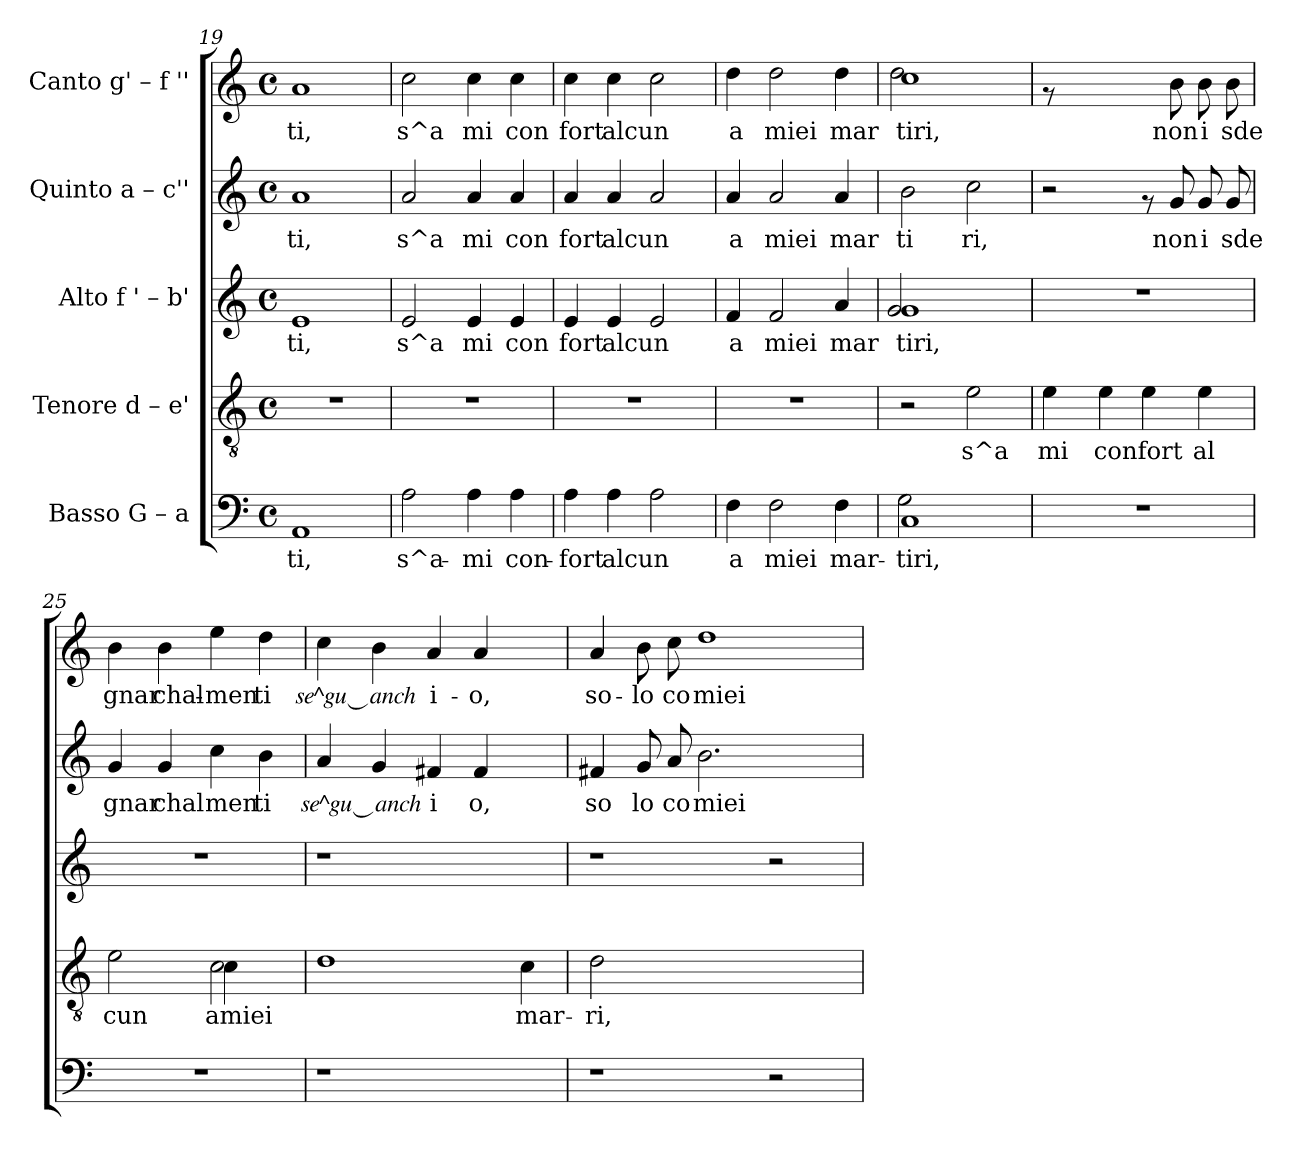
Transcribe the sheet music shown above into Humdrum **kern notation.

**kern	**text	**kern	**text	**kern	**text	**kern	**text	**kern	**text
*part5	*part5	*part4	*part4	*part3	*part3	*part2	*part2	*part1	*part1
*staff5	*staff5	*staff4	*staff4	*staff3	*staff3	*staff2	*staff2	*staff1	*staff1
*I"Basso  G – a	*	*I"Tenore  d – e'	*	*I"Alto  f ' – b'	*	*I"Quinto  a – c''	*	*I"Canto  g' – f ''	*
*clefF4	*	*clefGv2	*	*clefG2	*	*clefG2	*	*clefG2	*
*k[]	*	*k[]	*	*k[]	*	*k[]	*	*k[]	*
*C:	*	*C:	*	*C:	*	*C:	*	*C:	*
*M4/4	*	*M4/4	*	*M4/4	*	*M4/4	*	*M4/4	*
*met(c)	*	*met(c)	*	*met(c)	*	*met(c)	*	*met(c)	*
=19	=19	=19	=19	=19	=19	=19	=19	=19	=19
!	!LO:LY:b:rj	!	!	!	!LO:LY:b:rj	!	!LO:LY:b:rj	!	!LO:LY:b:rj
1AA	-ti,	1r	.	1e	ti,	1a	ti,	1a	ti,
=20	=20	=20	=20	=20	=20	=20	=20	=20	=20
!	!LO:LY:b:rj	!	!	!	!LO:LY:b:rj	!	!LO:LY:b:rj	!	!LO:LY:b:rj
2A\	s^a-	1r	.	2e/	s^a	2a/	s^a	2cc\	s^a
!	!LO:LY:b:rj	!	!	!	!LO:LY:b:rj	!	!LO:LY:b:rj	!	!LO:LY:b:rj
4A\	-mi	.	.	4e/	mi	4a/	mi	4cc\	mi
!	!LO:LY:b:rj	!	!	!	!LO:LY:b:rj	!	!LO:LY:b:rj	!	!LO:LY:b:rj
4A\	con-	.	.	4e/	con	4a/	con	4cc\	con
=21	=21	=21	=21	=21	=21	=21	=21	=21	=21
!	!LO:LY:b:rj	!	!	!	!LO:LY:b:rj	!	!LO:LY:b:rj	!	!LO:LY:b:rj
4A\	-fort	1r	.	4e/	fort	4a/	fort	4cc\	fort
!	!LO:LY:b:rj	!	!	!	!LO:LY:b:rj	!	!LO:LY:b:rj	!	!LO:LY:b:rj
4A\	alcun	.	.	4e/	alcun	4a/	alcun	4cc\	alcun
!	!LO:LY:b:rj	!	!	!	!LO:LY:b:rj	!	!LO:LY:b:rj	!	!LO:LY:b:rj
2A\	.	.	.	2e/	.	2a/	.	2cc\	.
=22	=22	=22	=22	=22	=22	=22	=22	=22	=22
!	!LO:LY:b:rj	!	!	!	!LO:LY:b:rj	!	!LO:LY:b:rj	!	!LO:LY:b:rj
4F\	a	1r	.	4f/	a	4a/	a	4dd\	a
!	!LO:LY:b:rj	!	!	!	!LO:LY:b:rj	!	!LO:LY:b:rj	!	!LO:LY:b:rj
2F\	miei	.	.	2f/	miei	2a/	miei	2dd\	miei
!	!LO:LY:b:rj	!	!	!	!LO:LY:b:rj	!	!LO:LY:b:rj	!	!LO:LY:b:rj
4F\	mar-	.	.	4a/	mar	4a/	mar	4dd\	mar
=23	=23	=23	=23	=23	=23	=23	=23	=23	=23
*^	*	*	*	*	*	*	*	*	*
!	!	!LO:LY:b:rj	!	!	!	!LO:LY:b:rj	!	!LO:LY:b:rj	!	!LO:LY:b:rj
*	*	*	*	*	*^	*	*	*	*^	*
1C	2G\	-tiri,-	2r	.	1g	2g/	tiri,	2b\	ti	1cc	2dd\	tiri,
!	!	!	!	!LO:LY:b:rj	!	!	!	!	!LO:LY:b:rj	!	!	!
.	2ryy	.	2e\	s^a	.	2ryy	.	2cc\	ri,	.	2ryy	.
=24	=24	=24	=24	=24	=24	=24	=24	=24	=24	=24	=24	=24
!	!	!	!	!LO:LY:b:rj	!	!	!	!	!	!	!	!
*v	*v	*	*	*	*v	*v	*	*	*	*v	*v	*
1r	.	4e\	mi	1r	.	2r	.	8rf	.
.	.	.	.	.	.	.	.	2ryy	.
!	!	!	!LO:LY:b:rj	!	!	!	!	!	!
.	.	4e\	confort	.	.	.	.	.	.
!	!	!	!LO:LY:b:rj	!	!	!	!	!	!
.	.	4e\	.	.	.	8rf	.	.	.
!	!	!	!	!	!	!	!LO:LY:b:rj	!	!LO:LY:b:rj
.	.	.	.	.	.	8g/	non	8b\	non
!	!	!	!LO:LY:b:rj	!	!	!	!LO:LY:b:rj	!	!LO:LY:b:rj
.	.	4e\	al	.	.	8g/	i	8b\	i
!	!	!	!	!	!	!	!LO:LY:b:rj	!	!LO:LY:b:rj
.	.	.	.	.	.	8g/	sde	8b\	sde
!!LO:LB:g=z
=25	=25	=25	=25	=25	=25	=25	=25	=25	=25
!	!	!	!LO:LY:b:rj	!	!	!	!LO:LY:b:rj	!	!LO:LY:b:rj
*	*	*^	*	*	*	*	*	*	*
1r	.	2e\	2ryy	cun	1r	.	4g/	gnar	4b\	gnar
!	!	!	!	!	!	!	!	!LO:LY:b:rj	!	!LO:LY:b:rj
.	.	.	.	.	.	.	4g/	chal	4b\	chal-
!	!	!	!	!LO:LY:b:rj	!	!	!	!LO:LY:b:rj	!	!LO:LY:b:rj
.	.	2c\	4c\	amiei	.	.	4cc\	men	4ee\	-men
!	!	!	!	!	!	!	!	!LO:LY:b:rj	!	!LO:LY:b:rj
.	.	.	4ryy	.	.	.	4b\	ti	4dd\	ti
=26	=26	=26	=26	=26	=26	=26	=26	=26	=26	=26
!	!	!	!	!	!	!	!	!LO:LY:b:rj	!	!LO:LY:b:rj
*	*	*v	*v	*	*	*	*	*	*	*
1r	.	1d	.	1r	.	4a/	se^gu‿anch	4cc\	se^gu‿anch-
!	!	!	!	!	!	!	!LO:LY:b:rj	!	!LO:LY:b:rj
.	.	.	.	.	.	4g/	.	4b\	--
!	!	!	!	!	!	!	!LO:LY:b:rj	!	!LO:LY:b:rj
.	.	.	.	.	.	4f#X/	i	4a/	-i-
!	!	!	!	!	!	!	!LO:LY:b:rj	!	!LO:LY:b:rj
.	.	.	.	.	.	4f#/	o,	4a/	-o,
!	!	!	!LO:LY:b:rj	!	!	!	!	!	!
4ryy	.	4c\	mar-	4ryy	.	4ryy	.	4ryy	.
=27	=27	=27	=27	=27	=27	=27	=27	=27	=27
!	!	!	!LO:LY:b:rj	!	!	!	!LO:LY:b:rj	!	!LO:LY:b:rj
1r	.	2d\	-ri,	1r	.	4f#X/	so	4a/	so-
!	!	!	!	!	!	!	!LO:LY:b:rj	!	!LO:LY:b:rj
.	.	.	.	.	.	8g/	lo	8b\	-lo
!	!	!	!	!	!	!	!LO:LY:b:rj	!	!LO:LY:b:rj
.	.	.	.	.	.	8a/	co	8cc\	co
!	!	!	!	!	!	!	!LO:LY:b:rj	!	!LO:LY:b:rj
.	.	1ryy	.	.	.	2.b\	miei	1dd	miei
2r	.	.	.	2r	.	.	.	.	.
.	.	.	.	.	.	4ryy	.	.	.
=	=	=	=	=	=	=	=	=	=
*-	*-	*-	*-	*-	*-	*-	*-	*-	*-
